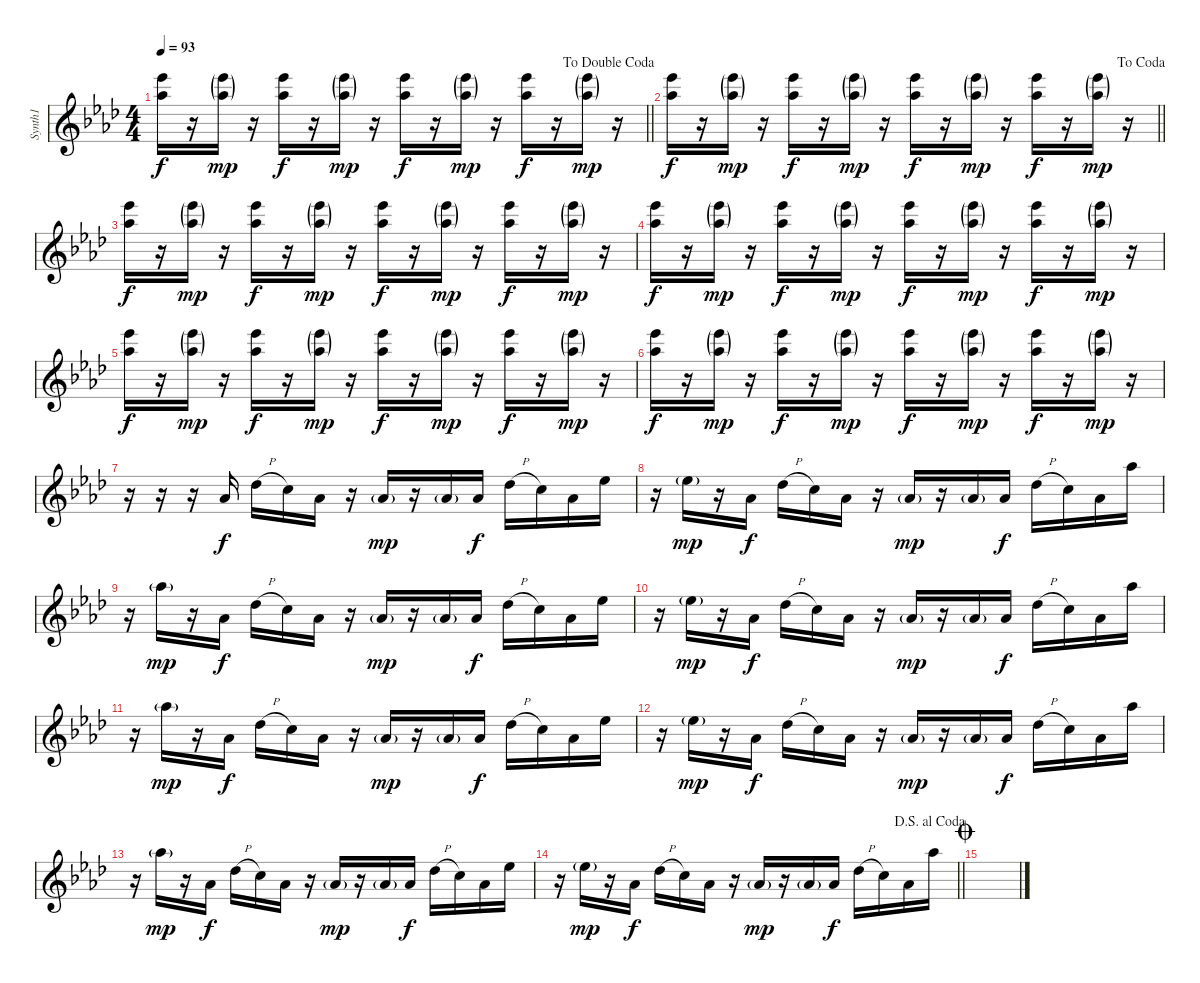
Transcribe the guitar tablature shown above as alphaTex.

\track ("Synth1" "Synth1") {instrument stringensemble1}
\staff {score}
\tuning (E4 C4 G3 C3 G2 C2) {hide}
\ts (4 4)
\jump dadoublecoda
\tempo 93
\clef g2
\barLineRight lightlight
\ks ab
(23.1 20.2).16{dy f} r.16 (23.1{g} 20.2{g}).16{dy mp} r.16 (23.1 20.2).16{dy f} r.16 (23.1{g} 20.2{g}).16{dy mp} r.16 (23.1 20.2).16{dy f} r.16 (23.1{g} 20.2{g}).16{dy mp} r.16 (23.1 20.2).16{dy f} r.16 (23.1{g} 20.2{g}).16{dy mp} r.16 |
\jump dacoda
\barLineRight lightlight
(23.1 20.2).16{dy f} r.16 (23.1{g} 20.2{g}).16{dy mp} r.16 (23.1 20.2).16{dy f} r.16 (23.1{g} 20.2{g}).16{dy mp} r.16 (23.1 20.2).16{dy f} r.16 (23.1{g} 20.2{g}).16{dy mp} r.16 (23.1 20.2).16{dy f} r.16 (23.1{g} 20.2{g}).16{dy mp} r.16 |
(23.1 20.2).16{dy f} r.16 (23.1{g} 20.2{g}).16{dy mp} r.16 (23.1 20.2).16{dy f} r.16 (23.1{g} 20.2{g}).16{dy mp} r.16 (23.1 20.2).16{dy f} r.16 (23.1{g} 20.2{g}).16{dy mp} r.16 (23.1 20.2).16{dy f} r.16 (23.1{g} 20.2{g}).16{dy mp} r.16 |
(23.1 20.2).16{dy f} r.16 (23.1{g} 20.2{g}).16{dy mp} r.16 (23.1 20.2).16{dy f} r.16 (23.1{g} 20.2{g}).16{dy mp} r.16 (23.1 20.2).16{dy f} r.16 (23.1{g} 20.2{g}).16{dy mp} r.16 (23.1 20.2).16{dy f} r.16 (23.1{g} 20.2{g}).16{dy mp} r.16 |
(23.1 20.2).16{dy f} r.16 (23.1{g} 20.2{g}).16{dy mp} r.16 (23.1 20.2).16{dy f} r.16 (23.1{g} 20.2{g}).16{dy mp} r.16 (23.1 20.2).16{dy f} r.16 (23.1{g} 20.2{g}).16{dy mp} r.16 (23.1 20.2).16{dy f} r.16 (23.1{g} 20.2{g}).16{dy mp} r.16 |
(23.1 20.2).16{dy f} r.16 (23.1{g} 20.2{g}).16{dy mp} r.16 (23.1 20.2).16{dy f} r.16 (23.1{g} 20.2{g}).16{dy mp} r.16 (23.1 20.2).16{dy f} r.16 (23.1{g} 20.2{g}).16{dy mp} r.16 (23.1 20.2).16{dy f} r.16 (23.1{g} 20.2{g}).16{dy mp} r.16 |
r.16{volume 8 instrument electricpiano1} r.16 r.16 20.4.16{dy f} 18.3{h}.16 17.3.16 20.4.16 r.16 20.4{g}.16{dy mp} r.16 20.4{g}.16 20.4.16{dy f} 18.3{h}.16 17.3.16 20.4.16 20.3.16 |
r.16 20.3{g}.16{dy mp} r.16 20.4.16{dy f} 18.3{h}.16 17.3.16 20.4.16 r.16 20.4{g}.16{dy mp} r.16 20.4{g}.16 20.4.16{dy f} 18.3{h}.16 17.3.16 20.4.16 20.2.16 |
r.16 20.2{g}.16{dy mp} r.16 20.4.16{dy f} 18.3{h}.16 17.3.16 20.4.16 r.16 20.4{g}.16{dy mp} r.16 20.4{g}.16 20.4.16{dy f} 18.3{h}.16 17.3.16 20.4.16 20.3.16 |
r.16 20.3{g}.16{dy mp} r.16 20.4.16{dy f} 18.3{h}.16 17.3.16 20.4.16 r.16 20.4{g}.16{dy mp} r.16 20.4{g}.16 20.4.16{dy f} 18.3{h}.16 17.3.16 20.4.16 20.2.16 |
r.16 20.2{g}.16{dy mp} r.16 20.4.16{dy f} 18.3{h}.16 17.3.16 20.4.16 r.16 20.4{g}.16{dy mp} r.16 20.4{g}.16 20.4.16{dy f} 18.3{h}.16 17.3.16 20.4.16 20.3.16 |
r.16 20.3{g}.16{dy mp} r.16 20.4.16{dy f} 18.3{h}.16 17.3.16 20.4.16 r.16 20.4{g}.16{dy mp} r.16 20.4{g}.16 20.4.16{dy f} 18.3{h}.16 17.3.16 20.4.16 20.2.16 |
r.16 20.2{g}.16{dy mp} r.16 20.4.16{dy f} 18.3{h}.16 17.3.16 20.4.16 r.16 20.4{g}.16{dy mp} r.16 20.4{g}.16 20.4.16{dy f} 18.3{h}.16 17.3.16 20.4.16 20.3.16 |
\jump dalsegnoalcoda
\barLineRight lightlight
r.16 20.3{g}.16{dy mp} r.16 20.4.16{dy f} 18.3{h}.16 17.3.16 20.4.16 r.16 20.4{g}.16{dy mp} r.16 20.4{g}.16 20.4.16{dy f} 18.3{h}.16 17.3.16 20.4.16 20.2.16 |
\jump coda
